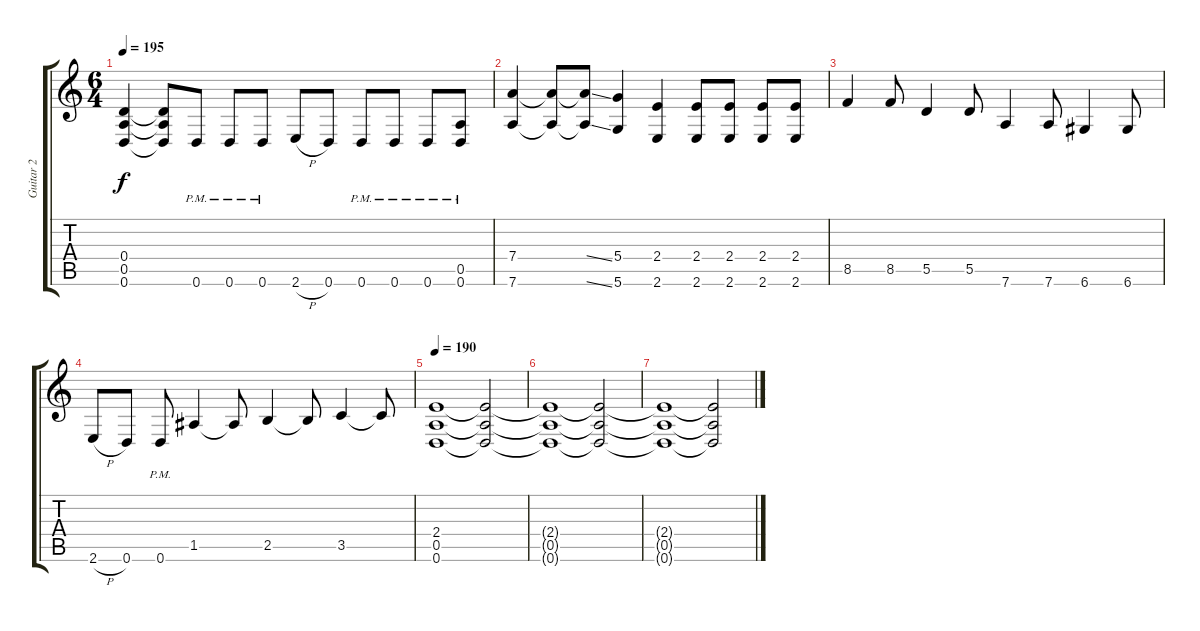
\track ("Guitar 2" "Guitar 2") {instrument distortionguitar}
\staff {score tabs}
\tuning (D4 A3 F3 D3 A2 D2) {hide}
\ts (6 4)
\tempo 195
\clef g2
\ks c
(0.4 0.5 0.6).4{dy f} (0.4{t} 0.5{t} 0.6{t}).8 0.6{pm}.8 0.6{pm}.8 0.6{pm}.8 2.6{h}.8 0.6.8 0.6{pm}.8 0.6{pm}.8 0.6{pm}.8 (0.5{pm} 0.6{pm}).8 |
(7.4 7.6).4 (7.4{t} 7.6{t}).8 (7.4{ss t} 7.6{ss t}).8 (5.4 5.6).4 (2.4 2.6).4 (2.4 2.6).8 (2.4 2.6).8 (2.4 2.6).8 (2.4 2.6).8 |
8.5.4 8.5.8 5.5.4 5.5.8 7.6.4 7.6.8 6.6.4 6.6.8 |
2.6{h}.8 0.6.8 0.6{pm}.8 1.5.4 1.5{t}.8 2.5.4 2.5{t}.8 3.5.4 3.5{t}.8 |
\tempo 190
(2.4 0.5 0.6).1{volume 5} (2.4{t} 0.5{t} 0.6{t}).2 |
(2.4{t} 0.5{t} 0.6{t}).1 (2.4{t} 0.5{t} 0.6{t}).2 |
(2.4{t} 0.5{t} 0.6{t}).1 (2.4{t} 0.5{t} 0.6{t}).2
